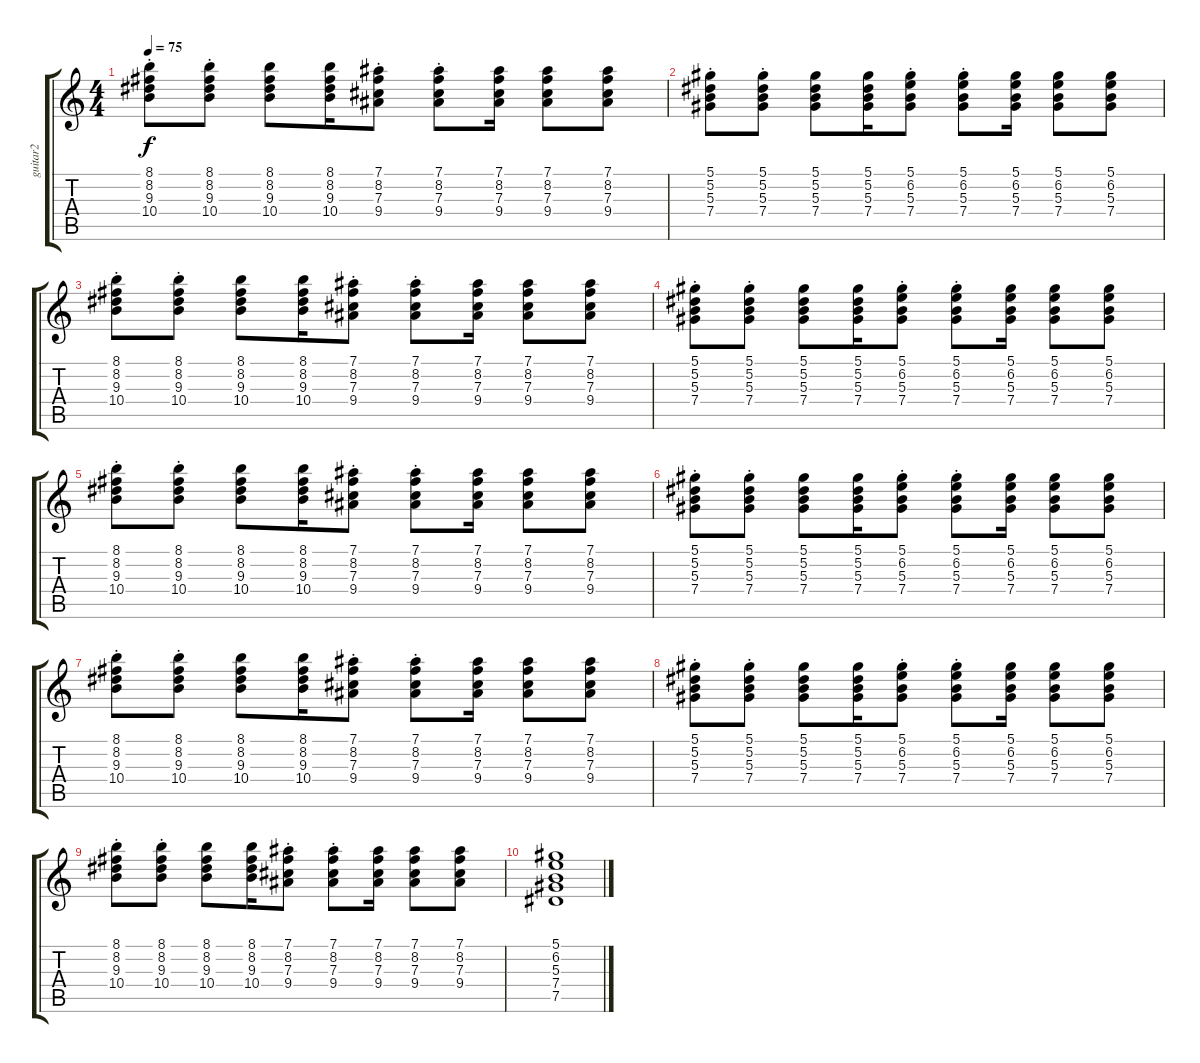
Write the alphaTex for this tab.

\track ("guitar2" "guitar2") {instrument acousticguitarsteel}
\staff {score tabs}
\tuning (Eb4 Bb3 Gb3 Db3 Ab2 Eb2) {hide}
\ts (4 4)
\tempo 75
\clef g2
\ks c
(8.1{st} 8.2{st} 9.3{st} 10.4{st}).8{dy f} (8.1{st} 8.2{st} 9.3{st} 10.4{st}).8 (8.1 8.2 9.3 10.4).8 (8.1 8.2 9.3 10.4).16 (7.1{st} 8.2{st} 7.3{st} 9.4{st}).8 (7.1{st} 8.2{st} 7.3{st} 9.4{st}).8 (7.1 8.2 7.3 9.4).16 (7.1 8.2 7.3 9.4).8 (7.1 8.2 7.3 9.4).8 |
(5.1{st} 5.2{st} 5.3{st} 7.4{st}).8 (5.1{st} 5.2{st} 5.3{st} 7.4{st}).8 (5.1 5.2 5.3 7.4).8 (5.1 5.2 5.3 7.4).16 (5.1{st} 6.2{st} 5.3{st} 7.4{st}).8 (5.1{st} 6.2{st} 5.3{st} 7.4{st}).8 (5.1 6.2 5.3 7.4).16 (5.1 6.2 5.3 7.4).8 (5.1 6.2 5.3 7.4).8 |
(8.1{st} 8.2{st} 9.3{st} 10.4{st}).8 (8.1{st} 8.2{st} 9.3{st} 10.4{st}).8 (8.1 8.2 9.3 10.4).8 (8.1 8.2 9.3 10.4).16 (7.1{st} 8.2{st} 7.3{st} 9.4{st}).8 (7.1{st} 8.2{st} 7.3{st} 9.4{st}).8 (7.1 8.2 7.3 9.4).16 (7.1 8.2 7.3 9.4).8 (7.1 8.2 7.3 9.4).8 |
(5.1{st} 5.2{st} 5.3{st} 7.4{st}).8 (5.1{st} 5.2{st} 5.3{st} 7.4{st}).8 (5.1 5.2 5.3 7.4).8 (5.1 5.2 5.3 7.4).16 (5.1{st} 6.2{st} 5.3{st} 7.4{st}).8 (5.1{st} 6.2{st} 5.3{st} 7.4{st}).8 (5.1 6.2 5.3 7.4).16 (5.1 6.2 5.3 7.4).8 (5.1 6.2 5.3 7.4).8 |
(8.1{st} 8.2{st} 9.3{st} 10.4{st}).8 (8.1{st} 8.2{st} 9.3{st} 10.4{st}).8 (8.1 8.2 9.3 10.4).8 (8.1 8.2 9.3 10.4).16 (7.1{st} 8.2{st} 7.3{st} 9.4{st}).8 (7.1{st} 8.2{st} 7.3{st} 9.4{st}).8 (7.1 8.2 7.3 9.4).16 (7.1 8.2 7.3 9.4).8 (7.1 8.2 7.3 9.4).8 |
(5.1{st} 5.2{st} 5.3{st} 7.4{st}).8 (5.1{st} 5.2{st} 5.3{st} 7.4{st}).8 (5.1 5.2 5.3 7.4).8 (5.1 5.2 5.3 7.4).16 (5.1{st} 6.2{st} 5.3{st} 7.4{st}).8 (5.1{st} 6.2{st} 5.3{st} 7.4{st}).8 (5.1 6.2 5.3 7.4).16 (5.1 6.2 5.3 7.4).8 (5.1 6.2 5.3 7.4).8 |
(8.1{st} 8.2{st} 9.3{st} 10.4{st}).8 (8.1{st} 8.2{st} 9.3{st} 10.4{st}).8 (8.1 8.2 9.3 10.4).8 (8.1 8.2 9.3 10.4).16 (7.1{st} 8.2{st} 7.3{st} 9.4{st}).8 (7.1{st} 8.2{st} 7.3{st} 9.4{st}).8 (7.1 8.2 7.3 9.4).16 (7.1 8.2 7.3 9.4).8 (7.1 8.2 7.3 9.4).8 |
(5.1{st} 5.2{st} 5.3{st} 7.4{st}).8 (5.1{st} 5.2{st} 5.3{st} 7.4{st}).8 (5.1 5.2 5.3 7.4).8 (5.1 5.2 5.3 7.4).16 (5.1{st} 6.2{st} 5.3{st} 7.4{st}).8 (5.1{st} 6.2{st} 5.3{st} 7.4{st}).8 (5.1 6.2 5.3 7.4).16 (5.1 6.2 5.3 7.4).8 (5.1 6.2 5.3 7.4).8 |
(8.1{st} 8.2{st} 9.3{st} 10.4{st}).8 (8.1{st} 8.2{st} 9.3{st} 10.4{st}).8 (8.1 8.2 9.3 10.4).8 (8.1 8.2 9.3 10.4).16 (7.1{st} 8.2{st} 7.3{st} 9.4{st}).8 (7.1{st} 8.2{st} 7.3{st} 9.4{st}).8 (7.1 8.2 7.3 9.4).16 (7.1 8.2 7.3 9.4).8 (7.1 8.2 7.3 9.4).8 |
(5.1 6.2 5.3 7.4 7.5).1
